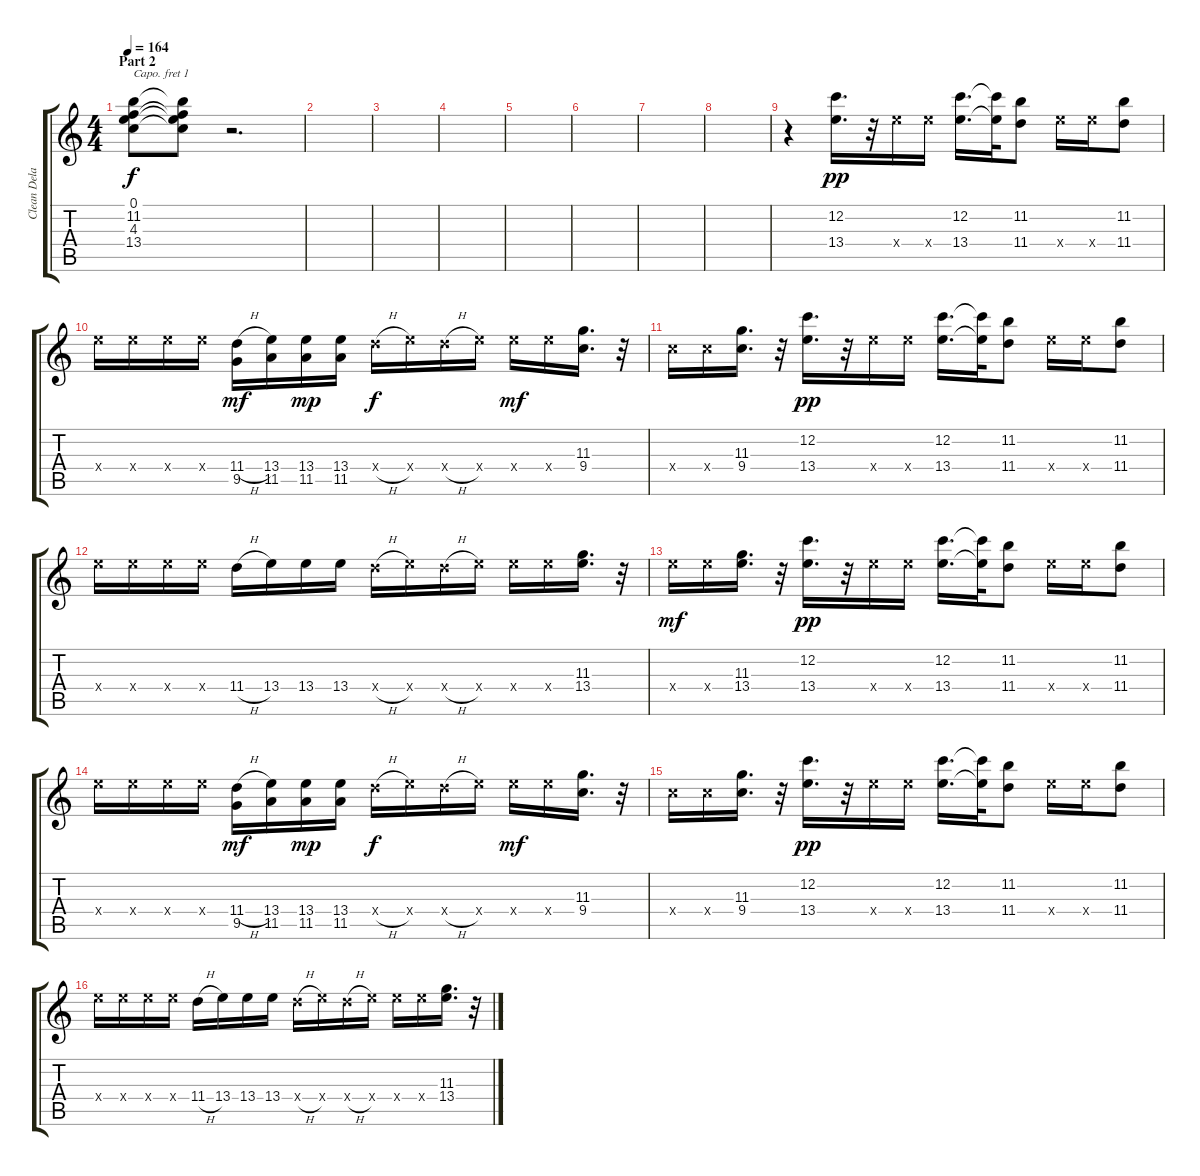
\track ("Clean Delay" "Clean Dela") {instrument electricguitarclean}
\staff {score tabs}
\capo 1
\tuning (E4 B3 G3 D3 A2 E2) {hide}
\ts (4 4)
\section ("" "Part 2")
\tempo 164
\clef g2
\ks c
(0.1{t} 11.2{t} 4.3{t} 13.4{t}).8{dy f} (0.1{t} 11.2{t} 4.3{t} 13.4{t}).8 r.2{d} |
|
|
|
|
|
|
|
r.4 (12.2 13.4).16{d dy pp} r.32 13.4{x}.16 13.4{x}.16 (12.2 13.4).16{d} (12.2{t} 13.4{t}).32 (11.2 11.4).8 13.4{x}.16 13.4{x}.16 (11.2 11.4).8 |
13.4{x}.16 13.4{x}.16 13.4{x}.16 13.4{x}.16 (11.4{h} 9.5).16{dy mf} (13.4 11.5).16 (13.4 11.5).16{dy mp} (13.4 11.5).16 11.4{h x}.16{dy f} 13.4{x}.16 11.4{h x}.16 13.4{x}.16 13.4{x}.16{dy mf} 13.4{x}.16 (11.3 9.4).16{d} r.32 |
9.4{x}.16 9.4{x}.16 (11.3 9.4).16{d} r.32 (12.2 13.4).16{d dy pp} r.32 13.4{x}.16 13.4{x}.16 (12.2 13.4).16{d} (12.2{t} 13.4{t}).32 (11.2 11.4).8 13.4{x}.16 13.4{x}.16 (11.2 11.4).8 |
13.4{x}.16 13.4{x}.16 13.4{x}.16 13.4{x}.16 11.4{h}.16 13.4.16 13.4.16 13.4.16 11.4{h x}.16 13.4{x}.16 11.4{h x}.16 13.4{x}.16 13.4{x}.16 13.4{x}.16 (11.3 13.4).16{d} r.32 |
13.4{x}.16{dy mf} 13.4{x}.16 (11.3 13.4).16{d} r.32 (12.2 13.4).16{d dy pp} r.32 13.4{x}.16 13.4{x}.16 (12.2 13.4).16{d} (12.2{t} 13.4{t}).32 (11.2 11.4).8 13.4{x}.16 13.4{x}.16 (11.2 11.4).8 |
13.4{x}.16 13.4{x}.16 13.4{x}.16 13.4{x}.16 (11.4{h} 9.5).16{dy mf} (13.4 11.5).16 (13.4 11.5).16{dy mp} (13.4 11.5).16 11.4{h x}.16{dy f} 13.4{x}.16 11.4{h x}.16 13.4{x}.16 13.4{x}.16{dy mf} 13.4{x}.16 (11.3 9.4).16{d} r.32 |
9.4{x}.16 9.4{x}.16 (11.3 9.4).16{d} r.32 (12.2 13.4).16{d dy pp} r.32 13.4{x}.16 13.4{x}.16 (12.2 13.4).16{d} (12.2{t} 13.4{t}).32 (11.2 11.4).8 13.4{x}.16 13.4{x}.16 (11.2 11.4).8 |
13.4{x}.16 13.4{x}.16 13.4{x}.16 13.4{x}.16 11.4{h}.16 13.4.16 13.4.16 13.4.16 11.4{h x}.16 13.4{x}.16 11.4{h x}.16 13.4{x}.16 13.4{x}.16 13.4{x}.16 (11.3 13.4).16{d} r.32
